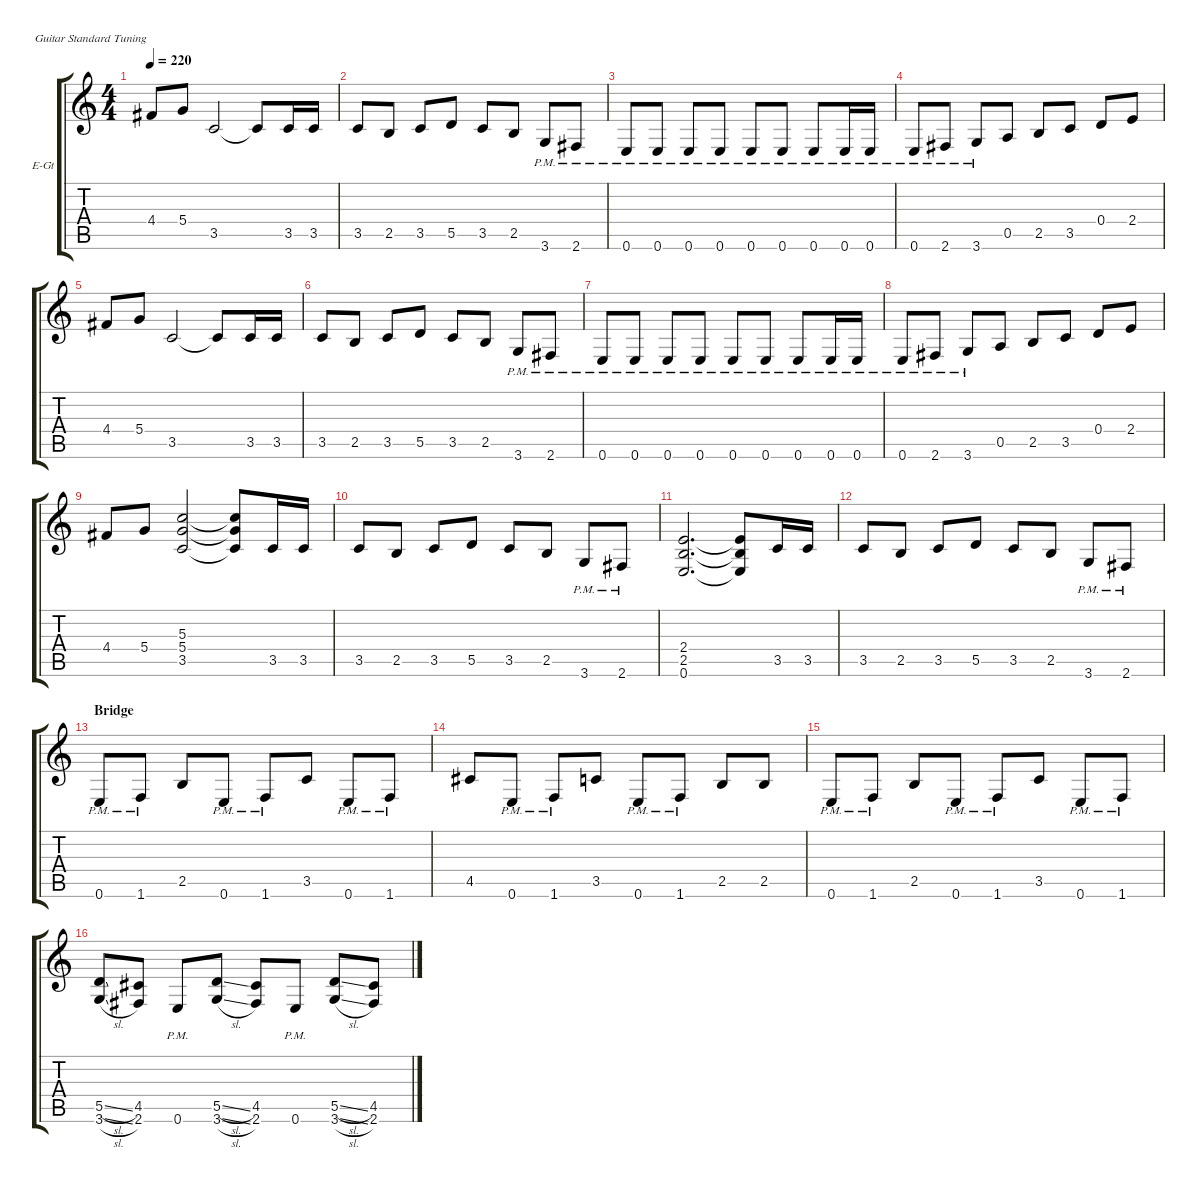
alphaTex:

\hideDynamics
\bracketExtendMode groupsimilarinstruments
\firstSystemTrackNameOrientation horizontal
\otherSystemsTrackNameOrientation horizontal
\track ("James Hetfield" "E-Gt") {multiBarRest instrument distortionguitar}
\staff {score tabs}
\tuning (E4 B3 G3 D3 A2 E2)
\ts (4 4)
\tempo 220
\clef g2
\ks c
4.4.8{dy fff} 5.4.8 3.5.2 3.5{t}.8{dy f} 3.5.16{dy fff} 3.5.16 |
3.5.8 2.5.8 3.5.8 5.5.8 3.5.8 2.5.8 3.6{pm}.8 2.6{pm}.8 |
0.6{pm}.8 0.6{pm}.8 0.6{pm}.8 0.6{pm}.8 0.6{pm}.8 0.6{pm}.8 0.6{pm}.8 0.6{pm}.16 0.6{pm}.16{dy f} |
0.6{pm}.8{dy fff} 2.6{pm}.8 3.6{pm}.8 0.5.8 2.5.8 3.5.8 0.4.8 2.4.8 |
4.4.8 5.4.8 3.5.2 3.5{t}.8{dy f} 3.5.16{dy fff} 3.5.16 |
3.5.8 2.5.8 3.5.8 5.5.8 3.5.8 2.5.8 3.6{pm}.8 2.6{pm}.8 |
0.6{pm}.8 0.6{pm}.8 0.6{pm}.8 0.6{pm}.8 0.6{pm}.8 0.6{pm}.8 0.6{pm}.8 0.6{pm}.16 0.6{pm}.16{dy f} |
0.6{pm}.8{dy fff} 2.6{pm}.8 3.6{pm}.8 0.5.8 2.5.8 3.5.8 0.4.8 2.4.8 |
4.4.8 5.4.8 (5.3 5.4 3.5).2{dy ff} (5.3{t} 5.4{t} 3.5{t}).8{dy f} 3.5.16{dy fff} 3.5.16 |
3.5.8 2.5.8 3.5.8 5.5.8 3.5.8 2.5.8 3.6{pm}.8 2.6{pm}.8 |
(2.4 2.5 0.6).2{d dy ff} (2.4{t} 2.5{t} 0.6{t}).8{dy f} 3.5.16{dy fff} 3.5.16 |
3.5.8 2.5.8 3.5.8 5.5.8 3.5.8 2.5.8 3.6{pm}.8 2.6{pm}.8 |
\section ("" "Bridge")
0.6{pm}.8 1.6{pm}.8 2.5.8 0.6{pm}.8 1.6{pm}.8 3.5.8 0.6{pm}.8 1.6{pm}.8 |
4.5.8 0.6{pm}.8 1.6{pm}.8 3.5.8 0.6{pm}.8 1.6{pm}.8 2.5.8 2.5.8 |
0.6{pm}.8 1.6{pm}.8 2.5.8 0.6{pm}.8 1.6{pm}.8 3.5.8 0.6{pm}.8 1.6{pm}.8 |
(5.5{sl} 3.6{sl}).8 (4.5 2.6).8 0.6{pm}.8{dy mf} (5.5{sl} 3.6{sl}).8{dy fff} (4.5 2.6).8 0.6{pm}.8{dy mf} (5.5{sl} 3.6{sl}).8{dy fff} (4.5 2.6).8
